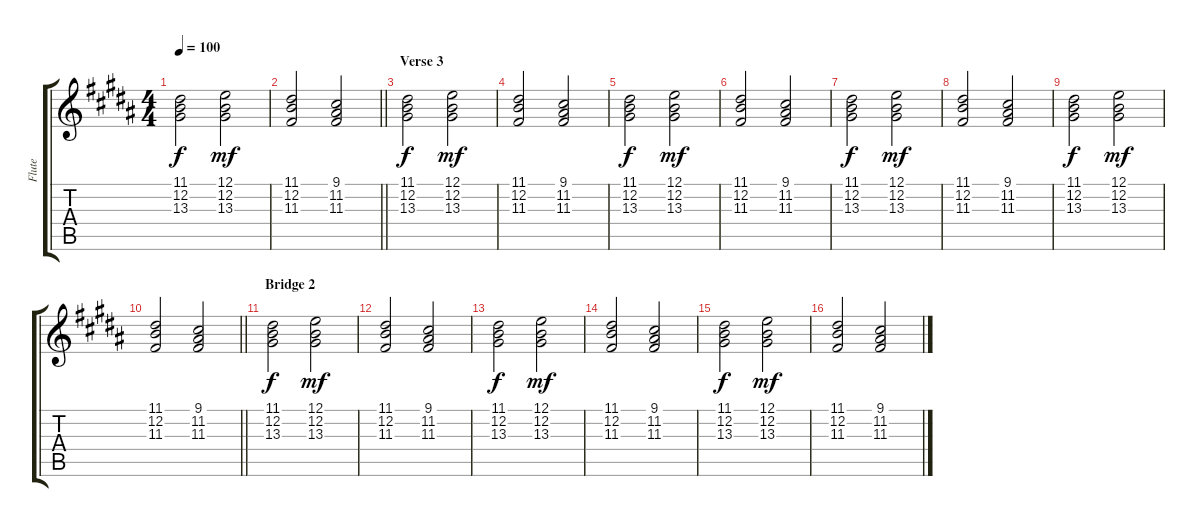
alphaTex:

\track ("Flute" "Flute") {instrument flute}
\staff {score tabs}
\tuning (E4 B3 G3 D3 A2 E2) {hide}
\ts (4 4)
\tempo 100
\clef g2
\ks b
(11.1 12.2 13.3).2{dy f} (12.1 12.2 13.3).2{dy mf} |
\barLineRight lightlight
(11.1 12.2 11.3).2 (9.1 11.2 11.3).2 |
\section ("" "Verse 3")
(11.1 12.2 13.3).2{dy f} (12.1 12.2 13.3).2{dy mf} |
(11.1 12.2 11.3).2 (9.1 11.2 11.3).2 |
(11.1 12.2 13.3).2{dy f} (12.1 12.2 13.3).2{dy mf} |
(11.1 12.2 11.3).2 (9.1 11.2 11.3).2 |
(11.1 12.2 13.3).2{dy f} (12.1 12.2 13.3).2{dy mf} |
(11.1 12.2 11.3).2 (9.1 11.2 11.3).2 |
(11.1 12.2 13.3).2{dy f} (12.1 12.2 13.3).2{dy mf} |
\barLineRight lightlight
(11.1 12.2 11.3).2 (9.1 11.2 11.3).2 |
\section ("" "Bridge 2")
(11.1 12.2 13.3).2{dy f} (12.1 12.2 13.3).2{dy mf} |
(11.1 12.2 11.3).2 (9.1 11.2 11.3).2 |
(11.1 12.2 13.3).2{dy f} (12.1 12.2 13.3).2{dy mf} |
(11.1 12.2 11.3).2 (9.1 11.2 11.3).2 |
(11.1 12.2 13.3).2{dy f} (12.1 12.2 13.3).2{dy mf} |
(11.1 12.2 11.3).2 (9.1 11.2 11.3).2
